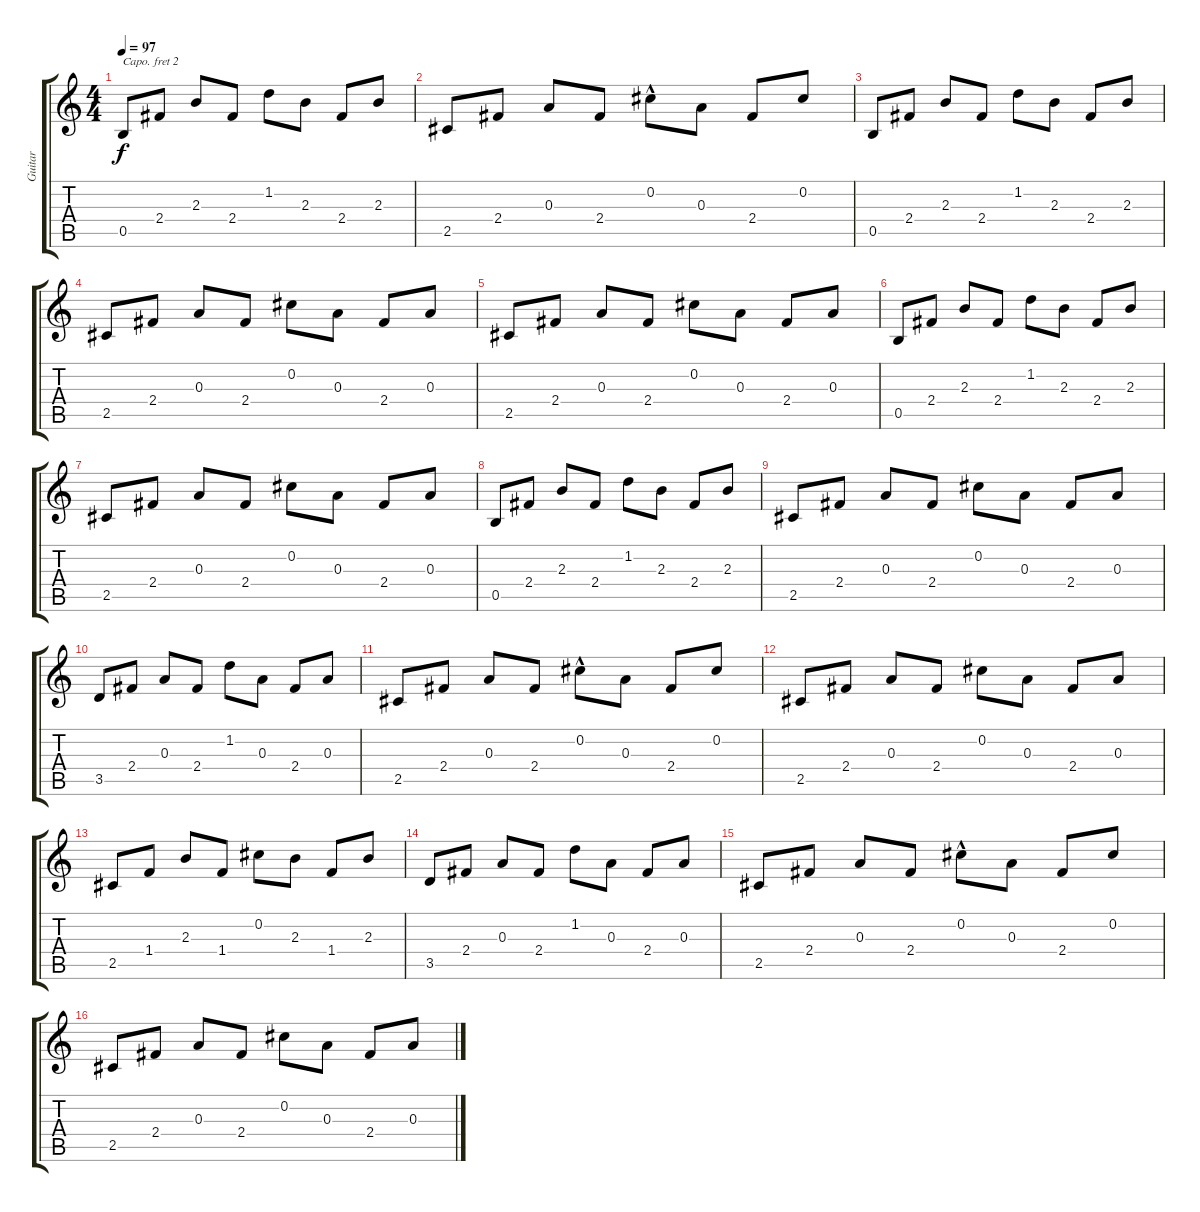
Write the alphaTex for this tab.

\track ("Guitar" "Guitar") {instrument acousticguitarsteel}
\staff {score tabs}
\capo 2
\tuning (E4 B3 G3 D3 A2 E2) {hide}
\ts (4 4)
\tempo 97
\clef g2
\ks c
0.5.8{dy f} 2.4.8 2.3.8 2.4.8 1.2.8 2.3.8 2.4.8 2.3.8 |
2.5.8 2.4.8 0.3.8 2.4.8 0.2{hac}.8 0.3.8 2.4.8 0.2.8 |
0.5.8 2.4.8 2.3.8 2.4.8 1.2.8 2.3.8 2.4.8 2.3.8 |
2.5.8 2.4.8 0.3.8 2.4.8 0.2.8 0.3.8 2.4.8 0.3.8 |
2.5.8 2.4.8 0.3.8 2.4.8 0.2.8 0.3.8 2.4.8 0.3.8 |
0.5.8 2.4.8 2.3.8 2.4.8 1.2.8 2.3.8 2.4.8 2.3.8 |
2.5.8 2.4.8 0.3.8 2.4.8 0.2.8 0.3.8 2.4.8 0.3.8 |
0.5.8 2.4.8 2.3.8 2.4.8 1.2.8 2.3.8 2.4.8 2.3.8 |
2.5.8 2.4.8 0.3.8 2.4.8 0.2.8 0.3.8 2.4.8 0.3.8 |
3.5.8 2.4.8 0.3.8 2.4.8 1.2.8 0.3.8 2.4.8 0.3.8 |
2.5.8 2.4.8 0.3.8 2.4.8 0.2{hac}.8 0.3.8 2.4.8 0.2.8 |
2.5.8 2.4.8 0.3.8 2.4.8 0.2.8 0.3.8 2.4.8 0.3.8 |
2.5.8 1.4.8 2.3.8 1.4.8 0.2.8 2.3.8 1.4.8 2.3.8 |
3.5.8 2.4.8 0.3.8 2.4.8 1.2.8 0.3.8 2.4.8 0.3.8 |
2.5.8 2.4.8 0.3.8 2.4.8 0.2{hac}.8 0.3.8 2.4.8 0.2.8 |
2.5.8 2.4.8 0.3.8 2.4.8 0.2.8 0.3.8 2.4.8 0.3.8
